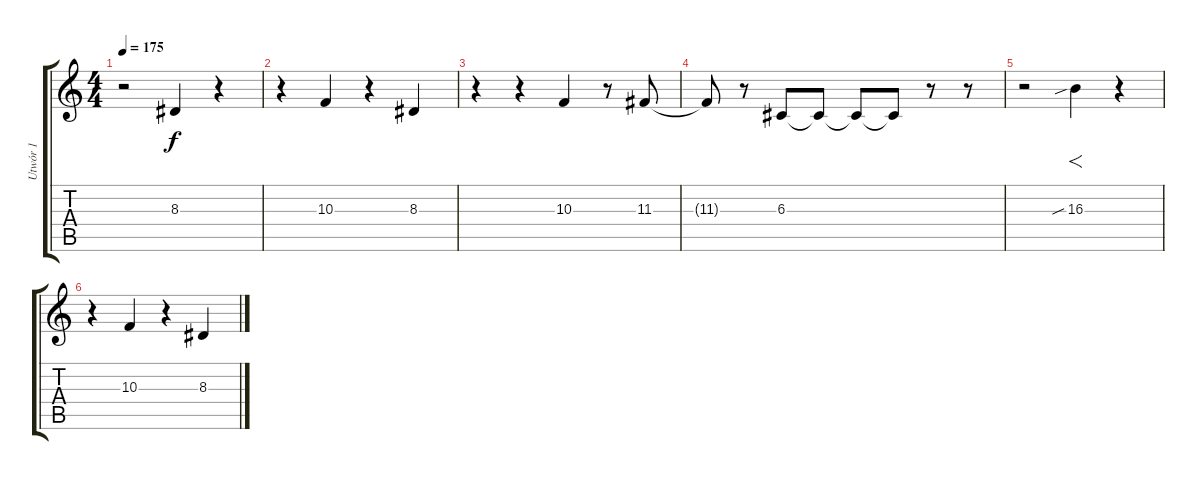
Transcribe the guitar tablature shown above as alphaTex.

\track ("Utwór 1" "Utwór 1") {instrument synthbrass1}
\staff {score tabs}
\tuning (E4 B3 G3 D3 A2 D2) {hide}
\ts (4 4)
\tempo 175
\clef g2
\ks c
r.2{dy f} 8.3.4 r.4 |
r.4 10.3.4 r.4 8.3.4 |
r.4 r.4 10.3.4 r.8 11.3.8 |
11.3{t}.8 r.8 6.3.8 6.3{t}.8 6.3{t}.8 6.3{t}.8 r.8 r.8 |
r.2 16.3{sib}.4{f} r.4 |
r.4 10.3.4 r.4 8.3.4
